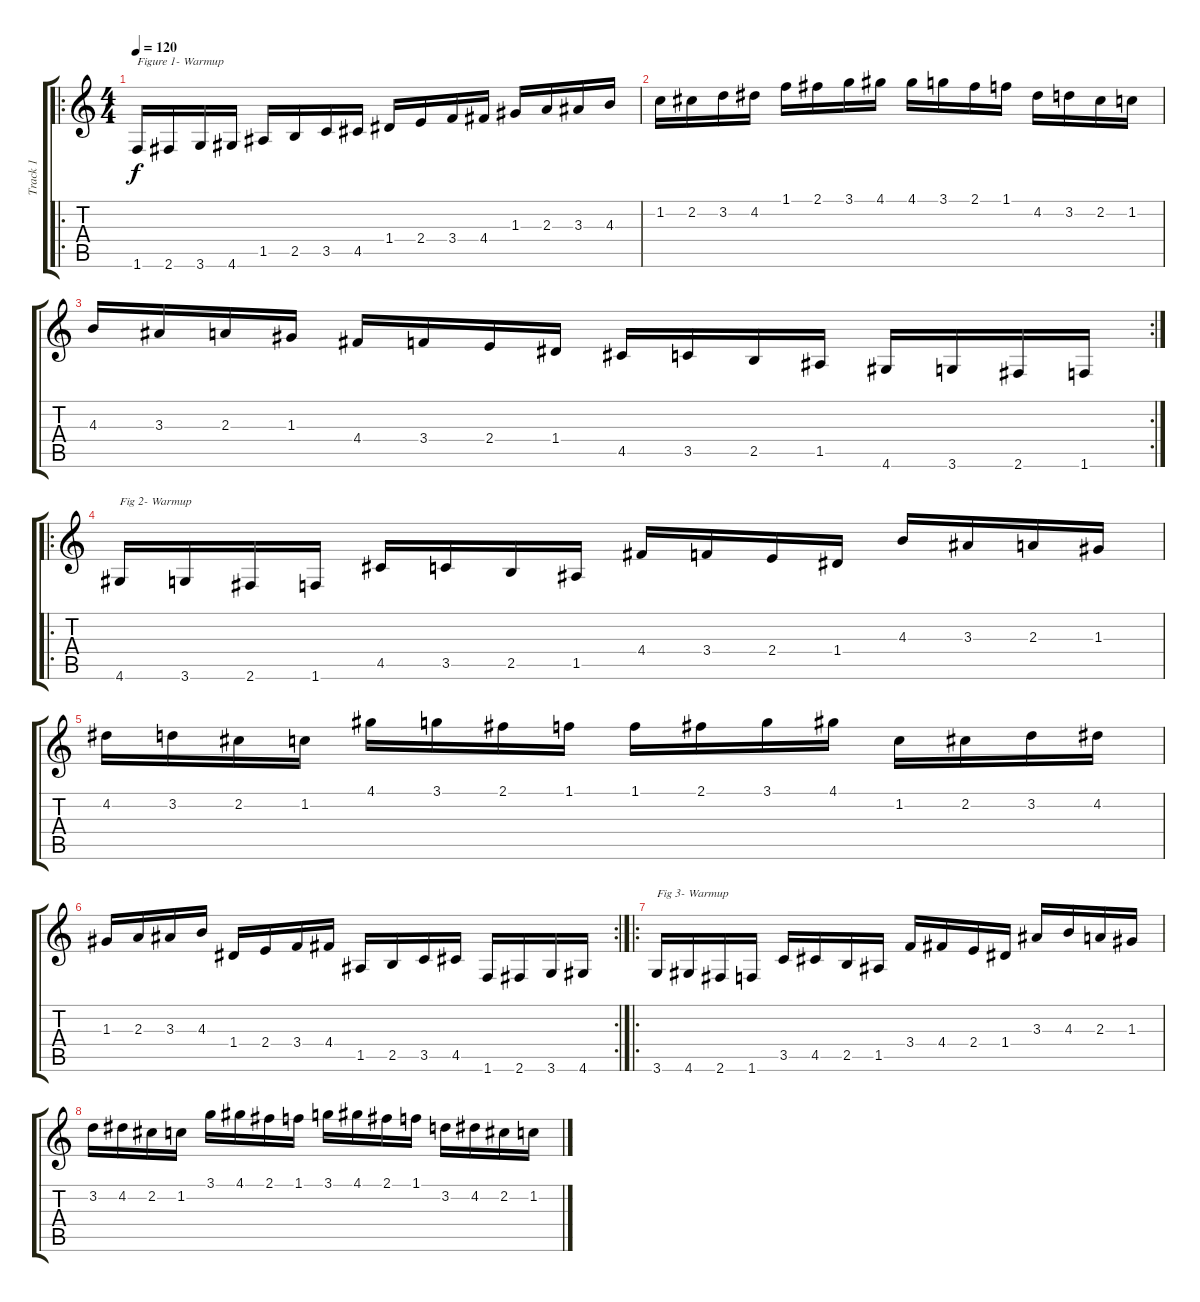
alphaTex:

\track ("Track 1" "Track 1") {instrument overdrivenguitar}
\staff {score tabs}
\tuning (E4 B3 G3 D3 A2 E2) {hide}
\ro
\ts (4 4)
\tempo 120
\clef g2
\ks c
1.6.16{txt "Figure 1- Warmup" dy f instrument overdrivenguitar} 2.6.16 3.6.16 4.6.16 1.5.16 2.5.16 3.5.16 4.5.16 1.4.16 2.4.16 3.4.16 4.4.16 1.3.16 2.3.16 3.3.16 4.3.16 |
1.2.16 2.2.16 3.2.16 4.2.16 1.1.16 2.1.16 3.1.16 4.1.16 4.1.16 3.1.16 2.1.16 1.1.16 4.2.16 3.2.16 2.2.16 1.2.16 |
\rc 2
4.3.16 3.3.16 2.3.16 1.3.16 4.4.16 3.4.16 2.4.16 1.4.16 4.5.16 3.5.16 2.5.16 1.5.16 4.6.16 3.6.16 2.6.16 1.6.16 |
\ro
4.6.16{txt "Fig 2- Warmup"} 3.6.16 2.6.16 1.6.16 4.5.16 3.5.16 2.5.16 1.5.16 4.4.16 3.4.16 2.4.16 1.4.16 4.3.16 3.3.16 2.3.16 1.3.16 |
4.2.16 3.2.16 2.2.16 1.2.16 4.1.16 3.1.16 2.1.16 1.1.16 1.1.16 2.1.16 3.1.16 4.1.16 1.2.16 2.2.16 3.2.16 4.2.16 |
\rc 2
1.3.16 2.3.16 3.3.16 4.3.16 1.4.16 2.4.16 3.4.16 4.4.16 1.5.16 2.5.16 3.5.16 4.5.16 1.6.16 2.6.16 3.6.16 4.6.16 |
\ro
3.6.16{txt "Fig 3- Warmup"} 4.6.16 2.6.16 1.6.16 3.5.16 4.5.16 2.5.16 1.5.16 3.4.16 4.4.16 2.4.16 1.4.16 3.3.16 4.3.16 2.3.16 1.3.16 |
3.2.16 4.2.16 2.2.16 1.2.16 3.1.16 4.1.16 2.1.16 1.1.16 3.1.16 4.1.16 2.1.16 1.1.16 3.2.16 4.2.16 2.2.16 1.2.16
